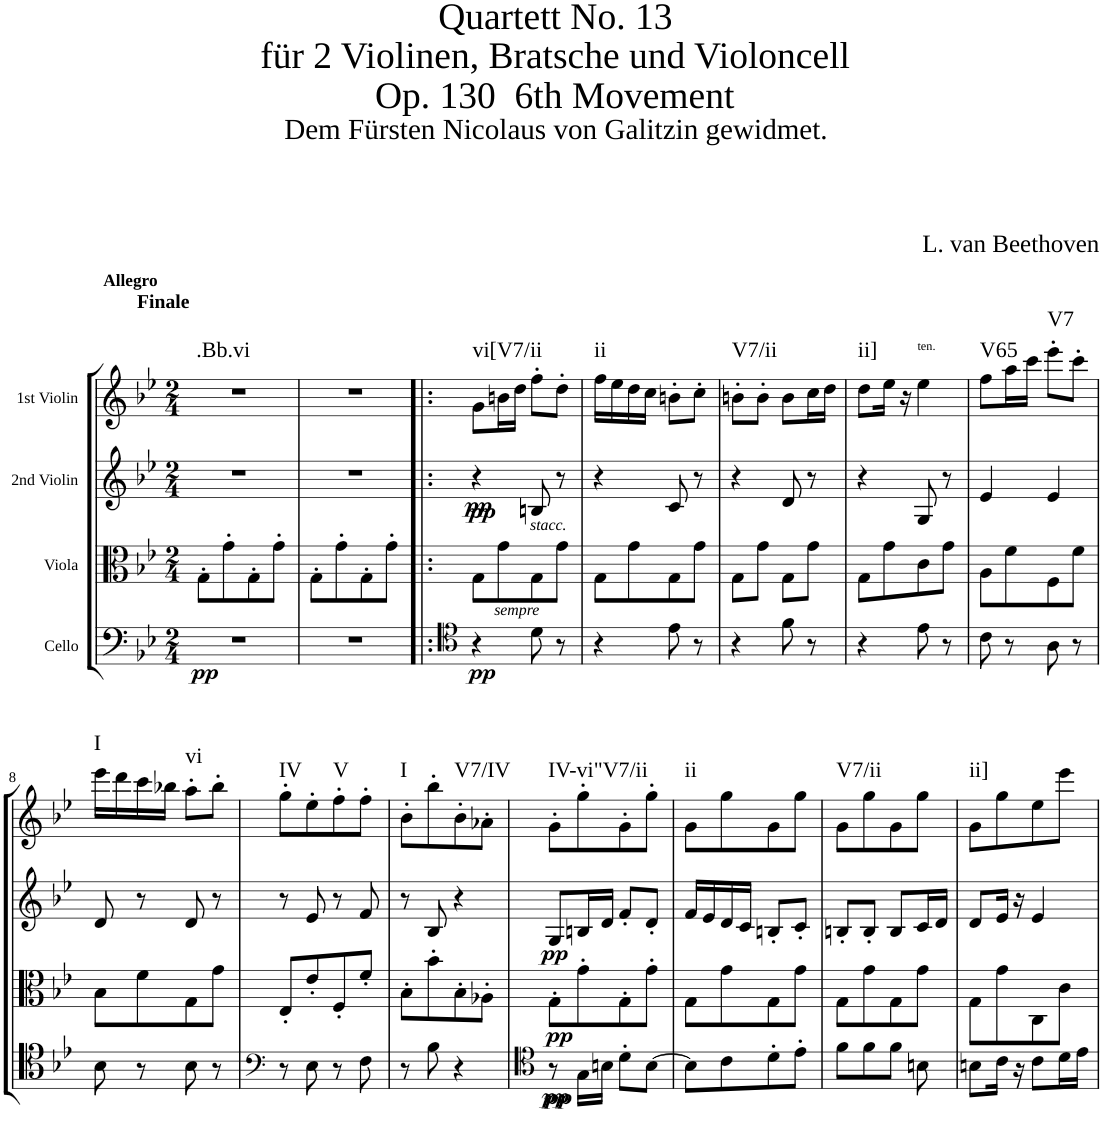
**kern	**dynam	**kern	**dynam	**kern	**dynam	**kern	**harte
*part4	*part4	*part3	*part3	*part2	*part2	*part1	*part1
*staff4	*staff4	*staff3	*staff3	*staff2	*staff2	*staff1	*
*I"Cello	*	*I"Viola	*	*I"2nd Violin	*	*I"1st Violin	*
*	*	*I'Vla	*	*I'Vln	*	*I'Vln	*
*clefF4	*	*clefC3	*	*clefG2	*	*clefG2	*
*k[b-e-]	*	*k[b-e-]	*	*k[b-e-]	*	*k[b-e-]	*
*B-:	*	*B-:	*	*B-:	*	*B-:	*
*M2/4	*	*M2/4	*	*M2/4	*	*M2/4	*
=1	=1	=1	=1	=1	=1	=1	=1
!	!	!	!	!	!	!LO:TX:a:B:t=Allegro	!
!	!	!	!	!	!	!LO:TX:a:B:t=Finale	!
!	!LO:DY:b	!	!	!	!	!	!LO:H:kt=.Bb.vi
2r	pp	8G'\L	.	2r	.	2r	N
.	.	8g'\	.	.	.	.	.
.	.	8G'\	.	.	.	.	.
.	.	8g'\J	.	.	.	.	.
=2	=2	=2	=2	=2	=2	=2	=2
2r	.	8G'\L	.	2r	.	2r	.
.	.	8g'\	.	.	.	.	.
.	.	8G'\	.	.	.	.	.
.	.	8g'\J	.	.	.	.	.
=3!|:	=3!|:	=3!|:	=3!|:	=3!|:	=3!|:	=3!|:	=3!|:
*clefC4	*	*	*	*	*	*	*
!	!	!LO:TX:b:i:t=sempre	!	!	!	!	!
!	!LO:DY:b	!	!	!	!LO:DY:b	!	!
!	!	!	!	!	!LO:DY:n=1:b	!	!LO:H:kt=vi[V7/ii
4r	pp	8G\L	.	4r	pp pp	8g\L	N
.	.	8g\	.	.	.	16bn\L	.
.	.	.	.	.	.	16dd\JJ	.
!	!	!LO:TX:a:i:t=stacc.	!	!	!	!	!
8d\	.	8G\	.	8Bn/	.	8ff'\L	.
8r	.	8g\J	.	8r	.	8dd'\J	.
=4	=4	=4	=4	=4	=4	=4	=4
!	!	!	!	!	!	!	!LO:H:kt=ii
4r	.	8G\L	.	4r	.	16ff\LL	N
.	.	.	.	.	.	16ee-\	.
.	.	8g\	.	.	.	16dd\	.
.	.	.	.	.	.	16cc\JJ	.
8e-\	.	8G\	.	8c/	.	8bn'\L	.
8r	.	8g\J	.	8r	.	8cc'\J	.
=5	=5	=5	=5	=5	=5	=5	=5
!	!	!	!	!	!	!	!LO:H:kt=V7/ii
4r	.	8G\L	.	4r	.	8bn'\L	N
.	.	8g\J	.	.	.	8b'\J	.
8f\	.	8G\L	.	8d/	.	8b\L	.
8r	.	8g\J	.	8r	.	16cc\L	.
.	.	.	.	.	.	16dd\JJ	.
=6	=6	=6	=6	=6	=6	=6	=6
!	!	!	!	!	!	!	!LO:H:kt=ii]
4r	.	8G\L	.	4r	.	8dd\L	N
.	.	8g\	.	.	.	16ee-\Jk	.
.	.	.	.	.	.	16r	.
!	!	!	!	!	!	!LO:TX:a:t=ten.	!
8e-\	.	8c\	.	8G/	.	4ee-\	.
8r	.	8g\J	.	8r	.	.	.
=7	=7	=7	=7	=7	=7	=7	=7
!	!	!	!	!	!	!	!LO:H:kt=V65
8c\	.	8A\L	.	4e-/	.	8ff\L	N
8r	.	8f\	.	.	.	16aa\L	.
.	.	.	.	.	.	16ccc\JJ	.
!	!	!	!	!	!	!	!LO:H:kt=V7
8A\	.	8F\	.	4e-/	.	8eee-'\L	N
8r	.	8f\J	.	.	.	8ccc'\J	.
!!LO:LB:g=z
=8	=8	=8	=8	=8	=8	=8	=8
!	!	!	!	!	!	!	!LO:H:kt=I
8B-\	.	8B-\L	.	8d/	.	16eee-\LL	N
.	.	.	.	.	.	16ddd\	.
8r	.	8f\	.	8r	.	16ccc\	.
.	.	.	.	.	.	16bb-X\JJ	.
!	!	!	!	!	!	!	!LO:H:kt=vi
8B-\	.	8G\	.	8d/	.	8aa'\L	N
8r	.	8g\J	.	8r	.	8bb-'\J	.
=9	=9	=9	=9	=9	=9	=9	=9
*clefF4	*	*	*	*	*	*	*
!	!	!	!	!	!	!	!LO:H:kt=IV
8r	.	8E-'/L	.	8r	.	8gg'\L	N
8E-\	.	8e-'/	.	8e-/	.	8ee-'\	.
!	!	!	!	!	!	!	!LO:H:kt=V
8r	.	8F'/	.	8r	.	8ff'\	N
8F\	.	8f'/J	.	8f/	.	8ff'\J	.
=10	=10	=10	=10	=10	=10	=10	=10
!	!	!	!	!	!	!	!LO:H:kt=I
8r	.	8B-'\L	.	8r	.	8b-'\L	N
8B-\	.	8b-'\	.	8B-/	.	8bb-'\	.
!	!	!	!	!	!	!	!LO:H:kt=V7/IV
4r	.	8B-'\	.	4r	.	8b-'\	N
.	.	8A-X'\J	.	.	.	8a-X'\J	.
=11	=11	=11	=11	=11	=11	=11	=11
*clefC4	*	*	*	*	*	*	*
!	!LO:DY:b	!	!	!	!	!	!
!	!LO:DY:n=1:b	!	!LO:DY:b	!	!LO:DY:b	!	!LO:H:kt=IV-vi"V7/ii
8r	pp pp	8G'\L	pp	8G/L	pp	8g'\L	N
16G\LL	.	8g'\	.	16Bn/L	.	8gg'\	.
16Bn\JJ	.	.	.	16d/JJ	.	.	.
8d'\L	.	8G'\	.	8f'/L	.	8g'\	.
[8B\J	.	8g'\J	.	8d'/J	.	8gg'\J	.
=12	=12	=12	=12	=12	=12	=12	=12
!	!	!	!	!	!	!	!LO:H:kt=ii
8B\L]	.	8G\L	.	16f/LL	.	8g\L	N
.	.	.	.	16e-/	.	.	.
8c\	.	8g\	.	16d/	.	8gg\	.
.	.	.	.	16c/JJ	.	.	.
8d'\	.	8G\	.	8Bn'/L	.	8g\	.
8e-'\J	.	8g\J	.	8c'/J	.	8gg\J	.
=13	=13	=13	=13	=13	=13	=13	=13
!	!	!	!	!	!	!	!LO:H:kt=V7/ii
8f\L	.	8G\L	.	8Bn'/L	.	8g\L	N
8f\	.	8g\	.	8B'/J	.	8gg\	.
8f\J	.	8G\	.	8B/L	.	8g\	.
8Bn\	.	8g\J	.	16c/L	.	8gg\J	.
.	.	.	.	16d/JJ	.	.	.
=14	=14	=14	=14	=14	=14	=14	=14
!	!	!	!	!	!	!	!LO:H:kt=ii]
8Bn\L	.	8G\L	.	8d/L	.	8g\L	N
16c\Jk	.	8g\	.	16e-/Jk	.	8gg\	.
16r	.	.	.	16r	.	.	.
8c\L	.	8C\	.	4e-/	.	8ee-\	.
16d\L	.	8c\J	.	.	.	8eee-\J	.
16e-\JJ	.	.	.	.	.	.	.
=	=	=	=	=	=	=	=
*-	*-	*-	*-	*-	*-	*-	*-
